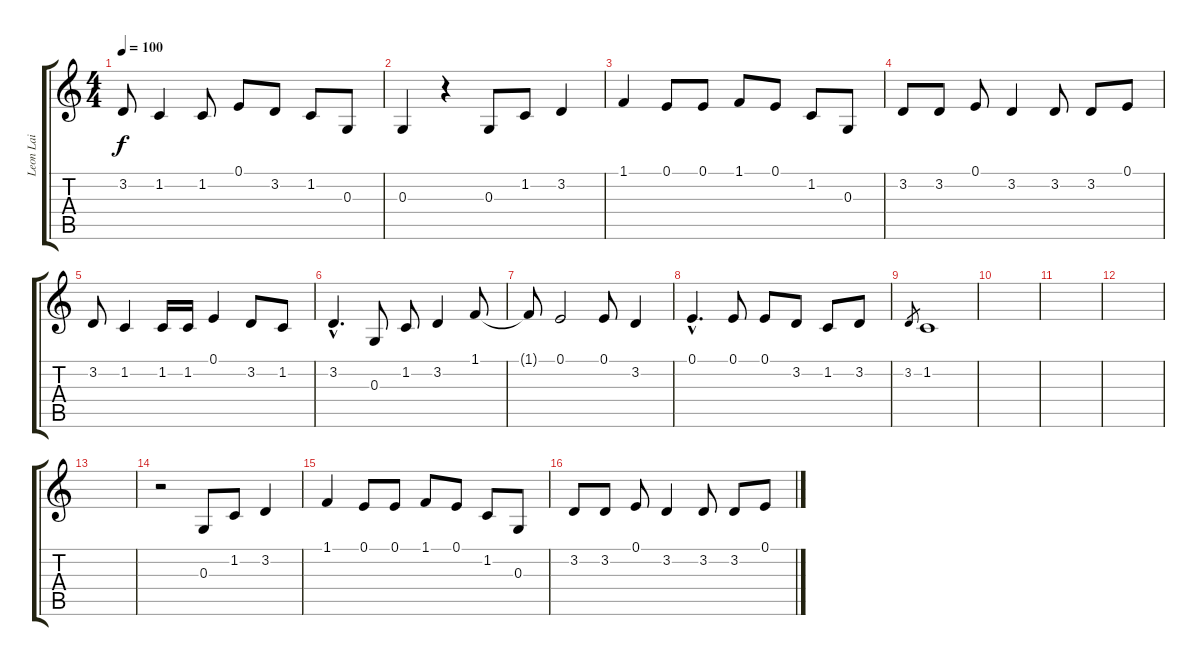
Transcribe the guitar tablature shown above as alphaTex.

\track ("Leon Lai" "Leon Lai") {instrument lead6voice}
\staff {score tabs}
\tuning (E4 B3 G3 D3 A2 E2) {hide}
\ts (4 4)
\tempo 100
\clef g2
\ks c
3.2.8{dy f} 1.2.4 1.2.8 0.1.8 3.2.8 1.2.8 0.3.8 |
0.3.4 r.4 0.3.8 1.2.8 3.2.4 |
1.1.4 0.1.8 0.1.8 1.1.8 0.1.8 1.2.8 0.3.8 |
3.2.8 3.2.8 0.1.8 3.2.4 3.2.8 3.2.8 0.1.8 |
3.2.8 1.2.4 1.2.16 1.2.16 0.1.4 3.2.8 1.2.8 |
3.2{hac}.4{d} 0.3.8 1.2.8 3.2.4 1.1.8 |
1.1{t}.8 0.1.2 0.1.8 3.2.4 |
0.1{hac}.4{d} 0.1.8 0.1.8 3.2.8 1.2.8 3.2.8 |
3.2.8{gr} 1.2.1 |
|
|
|
|
r.2 0.3.8 1.2.8 3.2.4 |
1.1.4 0.1.8 0.1.8 1.1.8 0.1.8 1.2.8 0.3.8 |
3.2.8 3.2.8 0.1.8 3.2.4 3.2.8 3.2.8 0.1.8
